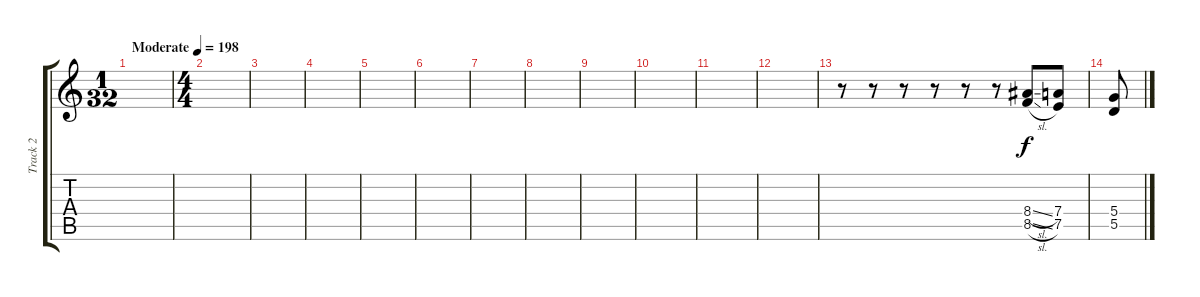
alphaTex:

\track ("Track 2" "Track 2") {instrument acousticguitarsteel}
\staff {score tabs}
\tuning (E4 B3 G3 D3 A2 E2) {hide}
\ts (1 32)
\tempo (198 "Moderate")
\clef g2
\ks c
|
\ts (4 4)
|
|
|
|
|
|
|
|
|
|
|
r.8 r.8 r.8 r.8 r.8 r.8 (8.4{sl} 8.5{sl}).8 (7.4 7.5).8 |
(5.4 5.5).8
